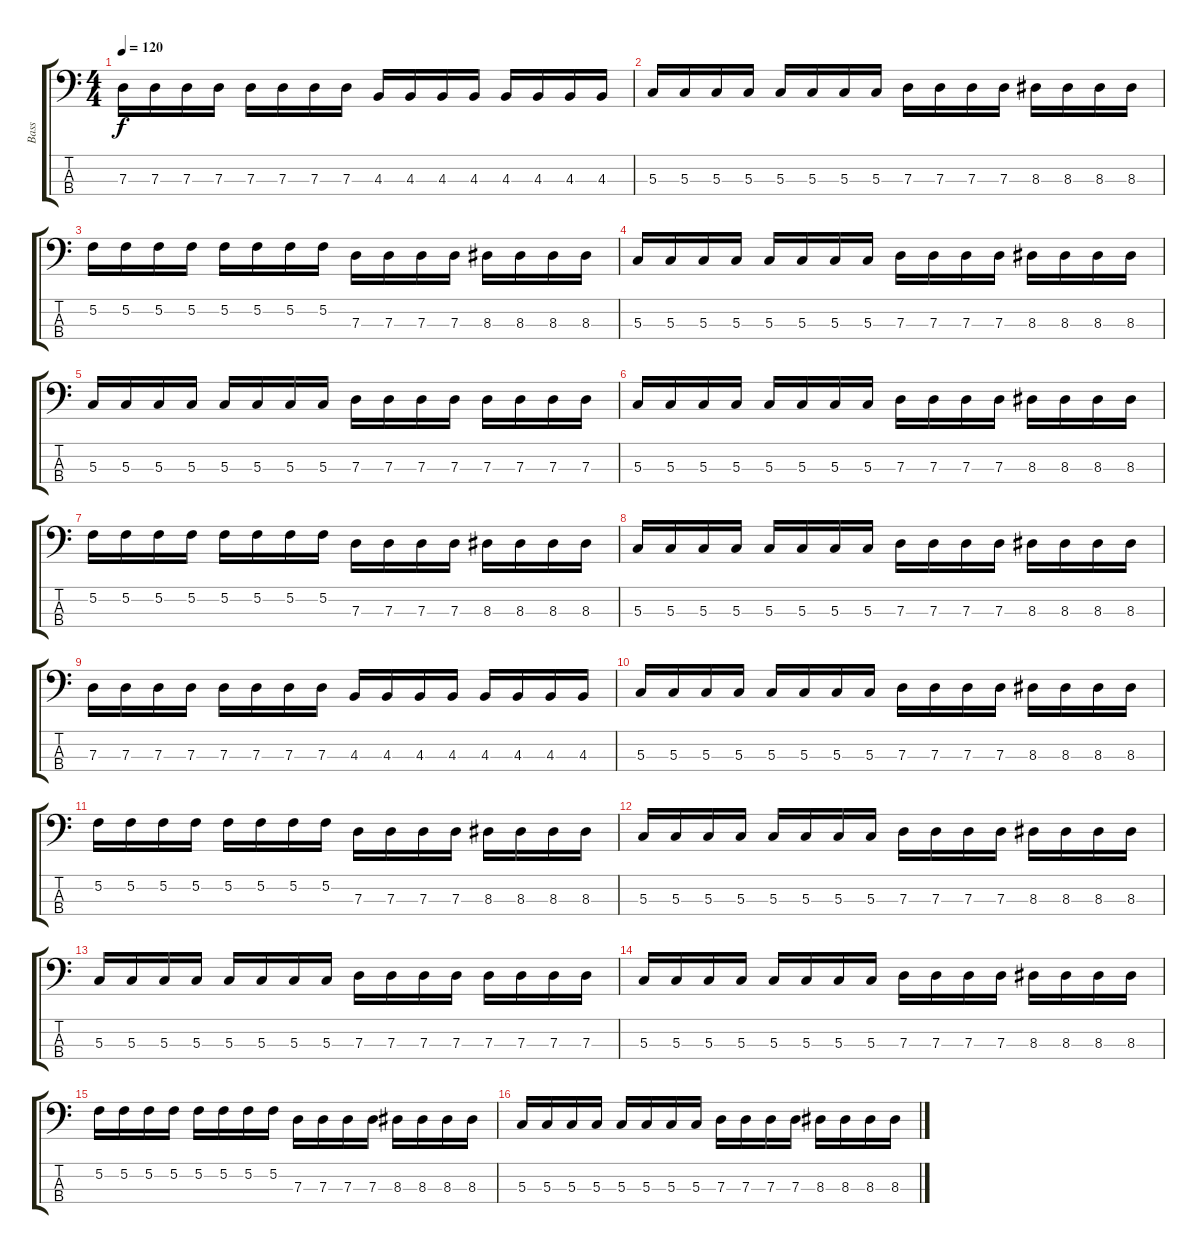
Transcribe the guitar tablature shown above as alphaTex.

\track ("Bass" "Bass") {instrument electricbassfinger}
\staff {score tabs}
\tuning (F2 C2 G1 D1) {hide}
\ts (4 4)
\tempo 120
\clef f4
\ks c
7.3.16{dy f} 7.3.16 7.3.16 7.3.16 7.3.16 7.3.16 7.3.16 7.3.16 4.3.16 4.3.16 4.3.16 4.3.16 4.3.16 4.3.16 4.3.16 4.3.16 |
5.3.16 5.3.16 5.3.16 5.3.16 5.3.16 5.3.16 5.3.16 5.3.16 7.3.16 7.3.16 7.3.16 7.3.16 8.3.16 8.3.16 8.3.16 8.3.16 |
5.2.16 5.2.16 5.2.16 5.2.16 5.2.16 5.2.16 5.2.16 5.2.16 7.3.16 7.3.16 7.3.16 7.3.16 8.3.16 8.3.16 8.3.16 8.3.16 |
5.3.16 5.3.16 5.3.16 5.3.16 5.3.16 5.3.16 5.3.16 5.3.16 7.3.16 7.3.16 7.3.16 7.3.16 8.3.16 8.3.16 8.3.16 8.3.16 |
5.3.16 5.3.16 5.3.16 5.3.16 5.3.16 5.3.16 5.3.16 5.3.16 7.3.16 7.3.16 7.3.16 7.3.16 7.3.16 7.3.16 7.3.16 7.3.16 |
5.3.16 5.3.16 5.3.16 5.3.16 5.3.16 5.3.16 5.3.16 5.3.16 7.3.16 7.3.16 7.3.16 7.3.16 8.3.16 8.3.16 8.3.16 8.3.16 |
5.2.16 5.2.16 5.2.16 5.2.16 5.2.16 5.2.16 5.2.16 5.2.16 7.3.16 7.3.16 7.3.16 7.3.16 8.3.16 8.3.16 8.3.16 8.3.16 |
5.3.16 5.3.16 5.3.16 5.3.16 5.3.16 5.3.16 5.3.16 5.3.16 7.3.16 7.3.16 7.3.16 7.3.16 8.3.16 8.3.16 8.3.16 8.3.16 |
7.3.16 7.3.16 7.3.16 7.3.16 7.3.16 7.3.16 7.3.16 7.3.16 4.3.16 4.3.16 4.3.16 4.3.16 4.3.16 4.3.16 4.3.16 4.3.16 |
5.3.16 5.3.16 5.3.16 5.3.16 5.3.16 5.3.16 5.3.16 5.3.16 7.3.16 7.3.16 7.3.16 7.3.16 8.3.16 8.3.16 8.3.16 8.3.16 |
5.2.16 5.2.16 5.2.16 5.2.16 5.2.16 5.2.16 5.2.16 5.2.16 7.3.16 7.3.16 7.3.16 7.3.16 8.3.16 8.3.16 8.3.16 8.3.16 |
5.3.16 5.3.16 5.3.16 5.3.16 5.3.16 5.3.16 5.3.16 5.3.16 7.3.16 7.3.16 7.3.16 7.3.16 8.3.16 8.3.16 8.3.16 8.3.16 |
5.3.16 5.3.16 5.3.16 5.3.16 5.3.16 5.3.16 5.3.16 5.3.16 7.3.16 7.3.16 7.3.16 7.3.16 7.3.16 7.3.16 7.3.16 7.3.16 |
5.3.16 5.3.16 5.3.16 5.3.16 5.3.16 5.3.16 5.3.16 5.3.16 7.3.16 7.3.16 7.3.16 7.3.16 8.3.16 8.3.16 8.3.16 8.3.16 |
5.2.16 5.2.16 5.2.16 5.2.16 5.2.16 5.2.16 5.2.16 5.2.16 7.3.16 7.3.16 7.3.16 7.3.16 8.3.16 8.3.16 8.3.16 8.3.16 |
5.3.16 5.3.16 5.3.16 5.3.16 5.3.16 5.3.16 5.3.16 5.3.16 7.3.16 7.3.16 7.3.16 7.3.16 8.3.16 8.3.16 8.3.16 8.3.16
